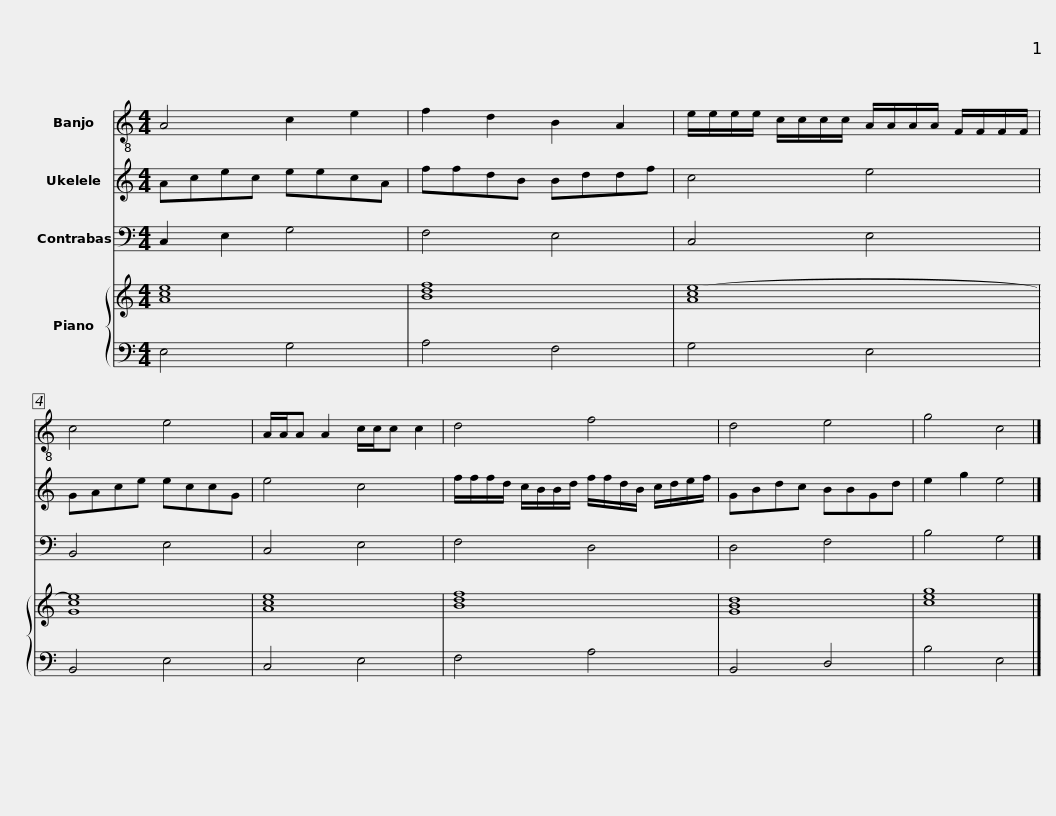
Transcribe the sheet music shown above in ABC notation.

X:1
%%score 1 2 3 { 4 | 5 }
L:1/8
M:4/4
I:linebreak $
K:C
V:1 treble-8
V:2 treble
V:3 bass transpose=-12
V:4 treble
V:5 bass
V:1
 A4 c2 e2 | f2 d2 B2 A2 | e/e/e/e/ c/c/c/c/ A/A/A/A/ F/F/F/F/ | c4 e4 |$ A/A/A A2 c/c/c c2 | %5
 d4 f4 | d4 e4 | g4 c4 |] %8
V:2
 Acec eecA | ffdB Bddf | c4 e4 | GAce eccG |$ e4 c4 | %5
 f/f/f/d/ c/B/B/d/ f/f/d/B/ c/d/e/f/ | GBdc BBGd | e2 g2 e4 |] %8
V:3
 C,2 E,2 G,4 | F,4 E,4 | C,4 E,4 | B,,4 E,4 |$ C,4 E,4 | %5
 F,4 D,4 | D,4 F,4 | B,4 G,4 |] %8
V:4
 [Ace]8 | [Bdf]8 | [Ace-]8 | [Gce]8 |$ [Ace]8 | %5
 [Bdf]8 | [GBd]8 | [ceg]8 |] %8
V:5
 E,4 G,4 | A,4 F,4 | G,4 E,4 | B,,4 E,4 |$ C,4 E,4 | %5
 F,4 A,4 | B,,4 D,4 | B,4 E,4 |] %8
